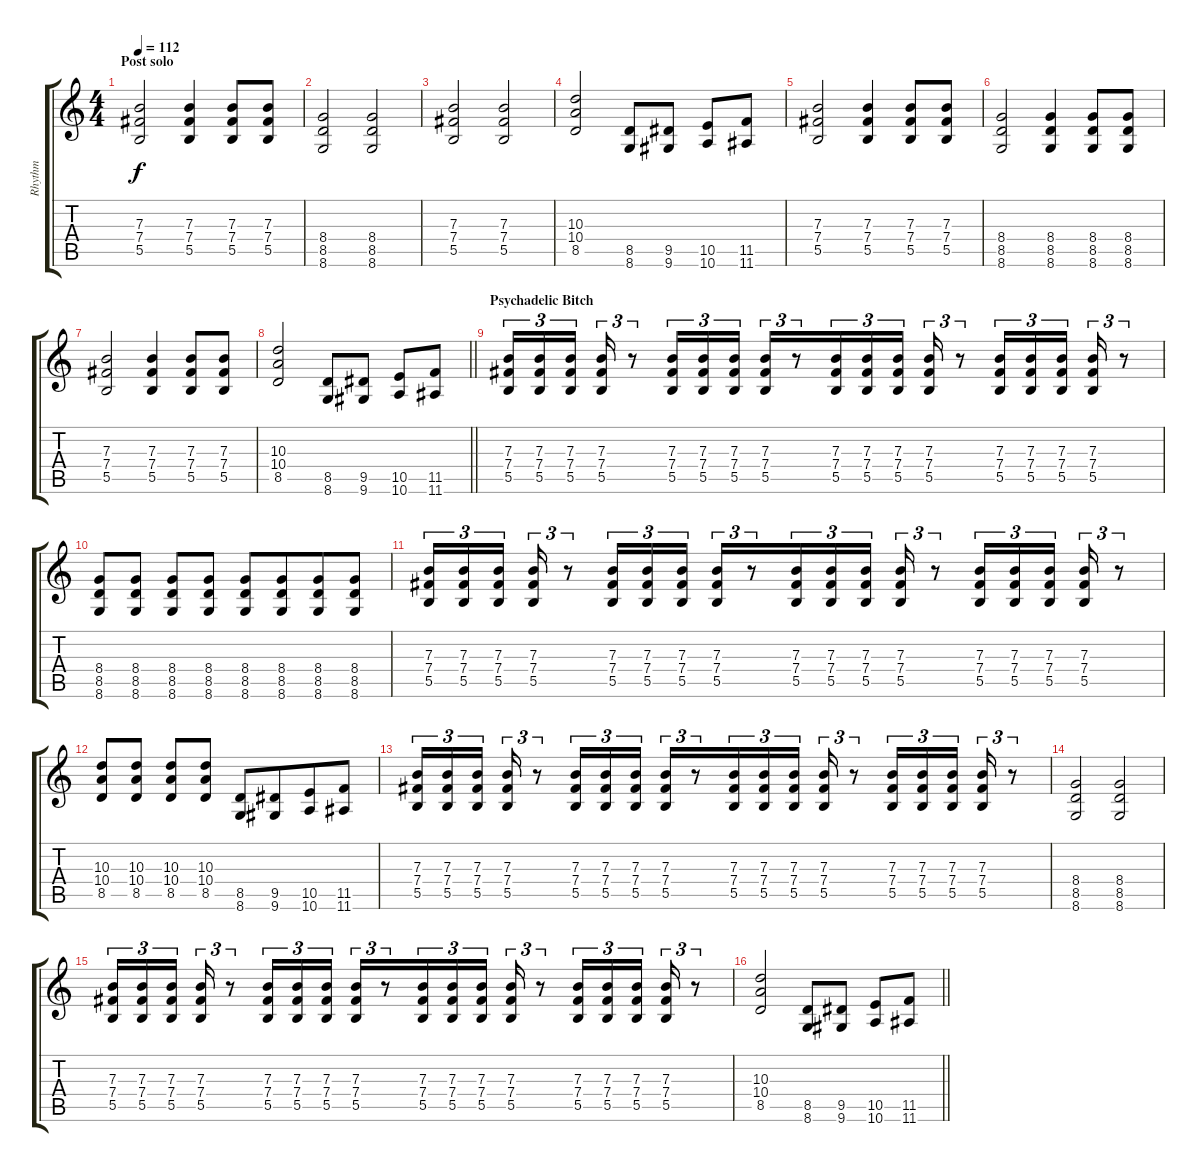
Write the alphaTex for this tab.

\track ("Rhythm" "Rhythm") {instrument distortionguitar}
\staff {score tabs}
\tuning (Db4 Ab3 E3 B2 Gb2 B1) {hide}
\ts (4 4)
\section ("" "Post solo")
\tempo 112
\clef g2
\ks c
(7.3 7.4 5.5).2{dy f} (7.3 7.4 5.5).4 (7.3 7.4 5.5).8 (7.3 7.4 5.5).8 |
(8.4 8.5 8.6).2{beam merge} (8.4 8.5 8.6).2 |
(7.3 7.4 5.5).2{beam merge} (7.3 7.4 5.5).2 |
(10.3 10.4 8.5).2 (8.5 8.6).8 (9.5 9.6).8 (10.5 10.6).8 (11.5 11.6).8 |
(7.3 7.4 5.5).2 (7.3 7.4 5.5).4 (7.3 7.4 5.5).8 (7.3 7.4 5.5).8 |
(8.4 8.5 8.6).2 (8.4 8.5 8.6).4 (8.4 8.5 8.6).8 (8.4 8.5 8.6).8 |
(7.3 7.4 5.5).2 (7.3 7.4 5.5).4 (7.3 7.4 5.5).8 (7.3 7.4 5.5).8 |
\barLineRight lightlight
(10.3 10.4 8.5).2 (8.5 8.6).8 (9.5 9.6).8 (10.5 10.6).8 (11.5 11.6).8 |
\section ("" "Psychadelic Bitch")
(7.3 7.4 5.5).16{tu (3 2)} (7.3 7.4 5.5).16{tu (3 2) beam merge} (7.3 7.4 5.5).16{tu (3 2) beam splitsecondary} (7.3 7.4 5.5).16{tu (3 2)} r.8{tu (3 2)} (7.3 7.4 5.5).16{tu (3 2)} (7.3 7.4 5.5).16{tu (3 2) beam merge} (7.3 7.4 5.5).16{tu (3 2) beam splitsecondary} (7.3 7.4 5.5).16{tu (3 2) beam merge} r.8{tu (3 2)} (7.3 7.4 5.5).16{tu (3 2)} (7.3 7.4 5.5).16{tu (3 2) beam merge} (7.3 7.4 5.5).16{tu (3 2) beam splitsecondary} (7.3 7.4 5.5).16{tu (3 2)} r.8{tu (3 2)} (7.3 7.4 5.5).16{tu (3 2)} (7.3 7.4 5.5).16{tu (3 2) beam merge} (7.3 7.4 5.5).16{tu (3 2) beam splitsecondary} (7.3 7.4 5.5).16{tu (3 2)} r.8{tu (3 2)} |
(8.4 8.5 8.6).8{beam merge} (8.4 8.5 8.6).8 (8.4 8.5 8.6).8 (8.4 8.5 8.6).8 (8.4 8.5 8.6).8{beam merge} (8.4 8.5 8.6).8{beam merge} (8.4 8.5 8.6).8 (8.4 8.5 8.6).8 |
(7.3 7.4 5.5).16{tu (3 2)} (7.3 7.4 5.5).16{tu (3 2) beam merge} (7.3 7.4 5.5).16{tu (3 2) beam splitsecondary} (7.3 7.4 5.5).16{tu (3 2)} r.8{tu (3 2)} (7.3 7.4 5.5).16{tu (3 2)} (7.3 7.4 5.5).16{tu (3 2) beam merge} (7.3 7.4 5.5).16{tu (3 2) beam splitsecondary} (7.3 7.4 5.5).16{tu (3 2) beam merge} r.8{tu (3 2)} (7.3 7.4 5.5).16{tu (3 2)} (7.3 7.4 5.5).16{tu (3 2) beam merge} (7.3 7.4 5.5).16{tu (3 2) beam splitsecondary} (7.3 7.4 5.5).16{tu (3 2)} r.8{tu (3 2)} (7.3 7.4 5.5).16{tu (3 2)} (7.3 7.4 5.5).16{tu (3 2) beam merge} (7.3 7.4 5.5).16{tu (3 2) beam splitsecondary} (7.3 7.4 5.5).16{tu (3 2)} r.8{tu (3 2)} |
(10.3 10.4 8.5).8 (10.3 10.4 8.5).8 (10.3 10.4 8.5).8 (10.3 10.4 8.5).8 (8.5 8.6).8 (9.5 9.6).8{beam merge} (10.5 10.6).8 (11.5 11.6).8 |
(7.3 7.4 5.5).16{tu (3 2)} (7.3 7.4 5.5).16{tu (3 2) beam merge} (7.3 7.4 5.5).16{tu (3 2) beam splitsecondary} (7.3 7.4 5.5).16{tu (3 2)} r.8{tu (3 2)} (7.3 7.4 5.5).16{tu (3 2)} (7.3 7.4 5.5).16{tu (3 2) beam merge} (7.3 7.4 5.5).16{tu (3 2) beam splitsecondary} (7.3 7.4 5.5).16{tu (3 2) beam merge} r.8{tu (3 2)} (7.3 7.4 5.5).16{tu (3 2)} (7.3 7.4 5.5).16{tu (3 2) beam merge} (7.3 7.4 5.5).16{tu (3 2) beam splitsecondary} (7.3 7.4 5.5).16{tu (3 2)} r.8{tu (3 2)} (7.3 7.4 5.5).16{tu (3 2)} (7.3 7.4 5.5).16{tu (3 2) beam merge} (7.3 7.4 5.5).16{tu (3 2) beam splitsecondary} (7.3 7.4 5.5).16{tu (3 2)} r.8{tu (3 2)} |
(8.4 8.5 8.6).2 (8.4 8.5 8.6).2 |
(7.3 7.4 5.5).16{tu (3 2)} (7.3 7.4 5.5).16{tu (3 2) beam merge} (7.3 7.4 5.5).16{tu (3 2) beam splitsecondary} (7.3 7.4 5.5).16{tu (3 2)} r.8{tu (3 2)} (7.3 7.4 5.5).16{tu (3 2)} (7.3 7.4 5.5).16{tu (3 2) beam merge} (7.3 7.4 5.5).16{tu (3 2) beam splitsecondary} (7.3 7.4 5.5).16{tu (3 2) beam merge} r.8{tu (3 2)} (7.3 7.4 5.5).16{tu (3 2)} (7.3 7.4 5.5).16{tu (3 2) beam merge} (7.3 7.4 5.5).16{tu (3 2) beam splitsecondary} (7.3 7.4 5.5).16{tu (3 2)} r.8{tu (3 2)} (7.3 7.4 5.5).16{tu (3 2)} (7.3 7.4 5.5).16{tu (3 2) beam merge} (7.3 7.4 5.5).16{tu (3 2) beam splitsecondary} (7.3 7.4 5.5).16{tu (3 2)} r.8{tu (3 2)} |
\barLineRight lightlight
(10.3 10.4 8.5).2 (8.5 8.6).8 (9.5 9.6).8 (10.5 10.6).8 (11.5 11.6).8
